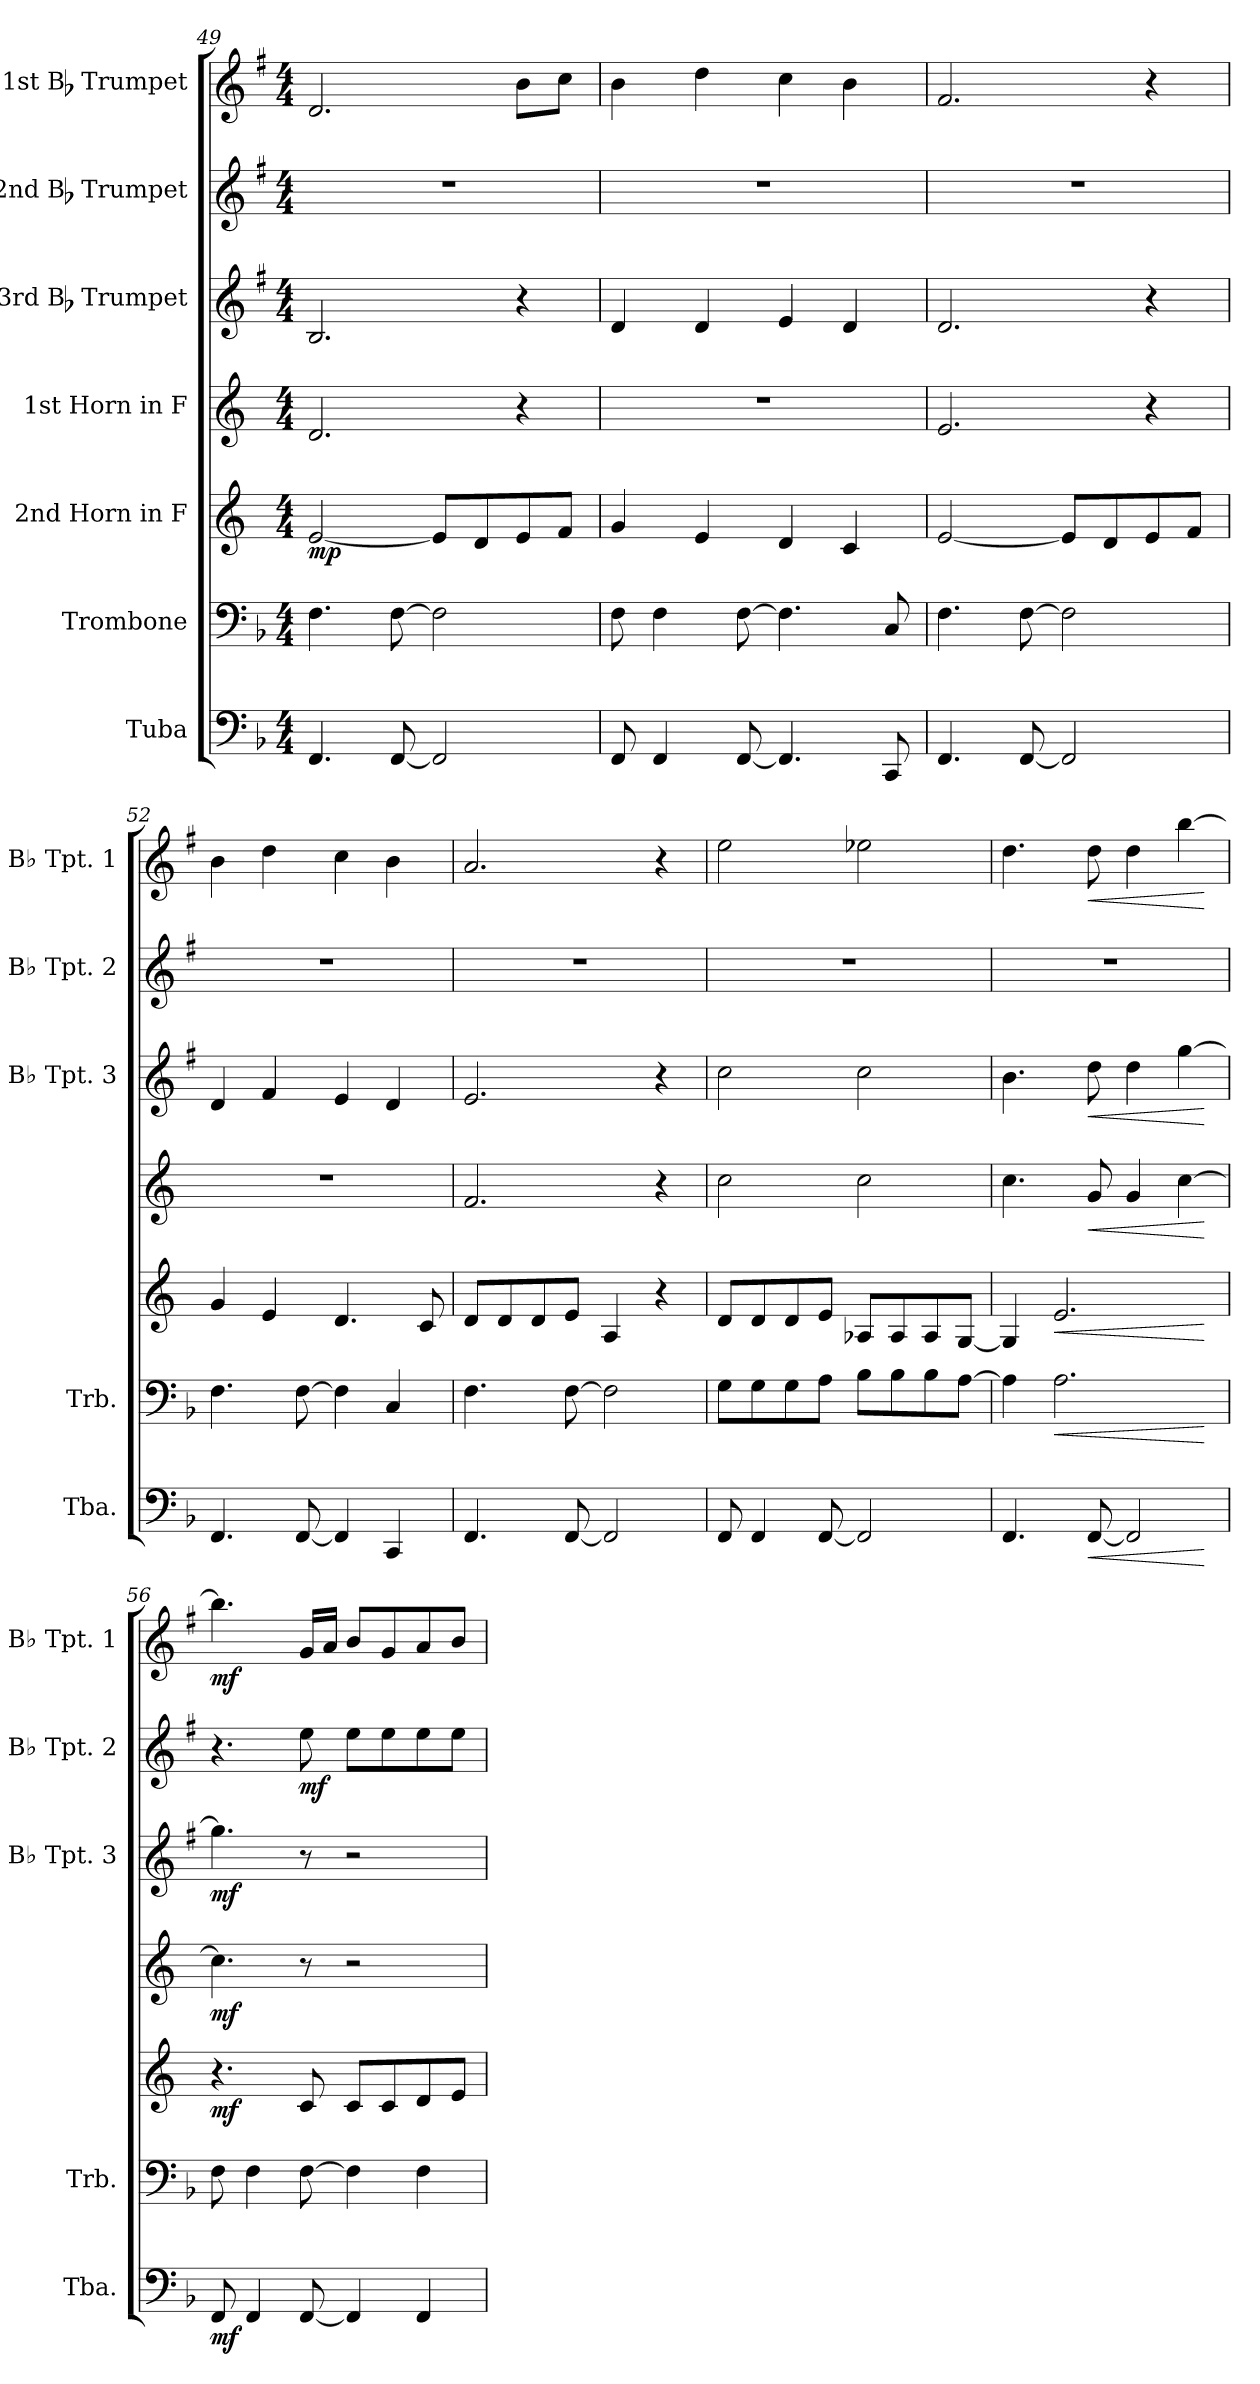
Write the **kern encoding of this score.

**kern	**dynam	**kern	**dynam	**kern	**dynam	**kern	**dynam	**kern	**dynam	**kern	**dynam	**kern	**dynam
*part7	*part7	*part6	*part6	*part5	*part5	*part4	*part4	*part3	*part3	*part2	*part2	*part1	*part1
*staff7	*staff7	*staff6	*staff6	*staff5	*staff5	*staff4	*staff4	*staff3	*staff3	*staff2	*staff2	*staff1	*staff1
*I"Tuba	*	*I"Trombone	*	*I"2nd Horn in F	*	*I"1st Horn in F	*	*I"3rd Bb Trumpet	*	*I"2nd Bb Trumpet	*	*I"1st Bb Trumpet	*
*I'Tba.	*	*I'Trb.	*	*	*	*	*	*I'Bb Tpt. 3	*	*I'Bb Tpt. 2	*	*I'Bb Tpt. 1	*
*clefF4	*	*clefF4	*	*clefG2	*	*clefG2	*	*clefG2	*	*clefG2	*	*clefG2	*
*	*	*	*	*ITrd4c7	*	*ITrd4c7	*	*ITrd1c2	*	*ITrd1c2	*	*ITrd1c2	*
*k[b-]	*	*k[b-]	*	*k[b-]	*	*k[b-]	*	*k[b-]	*	*k[b-]	*	*k[b-]	*
*M4/4	*	*M4/4	*	*M4/4	*	*M4/4	*	*M4/4	*	*M4/4	*	*M4/4	*
=49	=49	=49	=49	=49	=49	=49	=49	=49	=49	=49	=49	=49	=49
!	!	!	!	!	!LO:DY:b	!	!	!	!	!	!	!	!
4.FF/	.	4.F\	.	[2A/	mp	2.G/	.	2.A/	.	1r	.	2.c/	.
[8FF/	.	[8F\	.	.	.	.	.	.	.	.	.	.	.
2FF/]	.	2F\]	.	8A/L]	.	.	.	.	.	.	.	.	.
.	.	.	.	8G/	.	.	.	.	.	.	.	.	.
.	.	.	.	8A/	.	4r	.	4r	.	.	.	8a\L	.
.	.	.	.	8B-/J	.	.	.	.	.	.	.	8b-\J	.
=50	=50	=50	=50	=50	=50	=50	=50	=50	=50	=50	=50	=50	=50
8FF/	.	8F\	.	4c/	.	1r	.	4c/	.	1r	.	4a\	.
4FF/	.	4F\	.	.	.	.	.	.	.	.	.	.	.
.	.	.	.	4A/	.	.	.	4c/	.	.	.	4cc\	.
[8FF/	.	[8F\	.	.	.	.	.	.	.	.	.	.	.
4.FF/]	.	4.F\]	.	4G/	.	.	.	4d/	.	.	.	4b-\	.
.	.	.	.	4F/	.	.	.	4c/	.	.	.	4a\	.
8CC/	.	8C/	.	.	.	.	.	.	.	.	.	.	.
=51	=51	=51	=51	=51	=51	=51	=51	=51	=51	=51	=51	=51	=51
4.FF/	.	4.F\	.	[2A/	.	2.A/	.	2.c/	.	1r	.	2.e/	.
[8FF/	.	[8F\	.	.	.	.	.	.	.	.	.	.	.
2FF/]	.	2F\]	.	8A/L]	.	.	.	.	.	.	.	.	.
.	.	.	.	8G/	.	.	.	.	.	.	.	.	.
.	.	.	.	8A/	.	4r	.	4r	.	.	.	4r	.
.	.	.	.	8B-/J	.	.	.	.	.	.	.	.	.
!!LO:PB:g=z
=52	=52	=52	=52	=52	=52	=52	=52	=52	=52	=52	=52	=52	=52
4.FF/	.	4.F\	.	4c/	.	1r	.	4c/	.	1r	.	4a\	.
.	.	.	.	4A/	.	.	.	4e/	.	.	.	4cc\	.
[8FF/	.	[8F\	.	.	.	.	.	.	.	.	.	.	.
4FF/]	.	4F\]	.	4.G/	.	.	.	4d/	.	.	.	4b-\	.
4CC/	.	4C/	.	.	.	.	.	4c/	.	.	.	4a\	.
.	.	.	.	8F/	.	.	.	.	.	.	.	.	.
=53	=53	=53	=53	=53	=53	=53	=53	=53	=53	=53	=53	=53	=53
4.FF/	.	4.F\	.	8G/L	.	2.B-/	.	2.d/	.	1r	.	2.g/	.
.	.	.	.	8G/	.	.	.	.	.	.	.	.	.
.	.	.	.	8G/	.	.	.	.	.	.	.	.	.
[8FF/	.	[8F\	.	8A/J	.	.	.	.	.	.	.	.	.
2FF/]	.	2F\]	.	4D/	.	.	.	.	.	.	.	.	.
.	.	.	.	4r	.	4r	.	4r	.	.	.	4r	.
=54	=54	=54	=54	=54	=54	=54	=54	=54	=54	=54	=54	=54	=54
8FF/	.	8G\L	.	8G/L	.	2f\	.	2b-\	.	1r	.	2dd\	.
4FF/	.	8G\	.	8G/	.	.	.	.	.	.	.	.	.
.	.	8G\	.	8G/	.	.	.	.	.	.	.	.	.
[8FF/	.	8A\J	.	8A/J	.	.	.	.	.	.	.	.	.
2FF/]	.	8B-\L	.	8D-X/L	.	2f\	.	2b-\	.	.	.	2dd-X\	.
.	.	8B-\	.	8D-/	.	.	.	.	.	.	.	.	.
.	.	8B-\	.	8D-/	.	.	.	.	.	.	.	.	.
.	.	[8A\J	.	[8C/J	.	.	.	.	.	.	.	.	.
=55	=55	=55	=55	=55	=55	=55	=55	=55	=55	=55	=55	=55	=55
4.FF/	.	4A\]	.	4C/]	.	4.f\	.	4.a\	.	1r	.	4.cc\	.
!	!	!	!LO:HP:b	!	!LO:HP:b	!	!	!	!	!	!	!	!
.	.	2.A\	<	2.A/	<	.	.	.	.	.	.	.	.
!	!LO:HP:b	!	!	!	!	!	!LO:HP:b	!	!LO:HP:b	!	!	!	!LO:HP:b
[8FF/	<	.	.	.	.	8c/	<	8cc\	<	.	.	8cc\	<
2FF/]	.	.	.	.	.	4c/	.	4cc\	.	.	.	4cc\	.
.	.	.	.	.	.	[4f\	.	[4ff\	.	.	.	[4aa\	.
.	[	.	[	.	[	.	[	.	[	.	.	.	[
=56	=56	=56	=56	=56	=56	=56	=56	=56	=56	=56	=56	=56	=56
!	!LO:DY:b	!	!LO:DY:b	!	!	!	!	!	!	!	!	!	!
!	!	!	!LO:DY:n=1:b	!	!LO:DY:b	!	!LO:DY:b	!	!LO:DY:b	!	!	!	!LO:DY:b
8FF/	mf	8F\	mf mf	4.r	mf	4.f\]	mf	4.ff\]	mf	4.r	.	4.aa\]	mf
4FF/	.	4F\	.	.	.	.	.	.	.	.	.	.	.
!	!	!	!	!	!	!	!	!	!	!	!LO:DY:b	!	!
[8FF/	.	[8F\	.	8F/	.	8r	.	8r	.	8dd\	mf	16f/LL	.
.	.	.	.	.	.	.	.	.	.	.	.	16g/JJ	.
4FF/]	.	4F\]	.	8F/L	.	2r	.	2r	.	8dd\L	.	8a/L	.
.	.	.	.	8F/	.	.	.	.	.	8dd\	.	8f/	.
4FF/	.	4F\	.	8G/	.	.	.	.	.	8dd\	.	8g/	.
.	.	.	.	8A/J	.	.	.	.	.	8dd\J	.	8a/J	.
=	=	=	=	=	=	=	=	=	=	=	=	=	=
*-	*-	*-	*-	*-	*-	*-	*-	*-	*-	*-	*-	*-	*-
